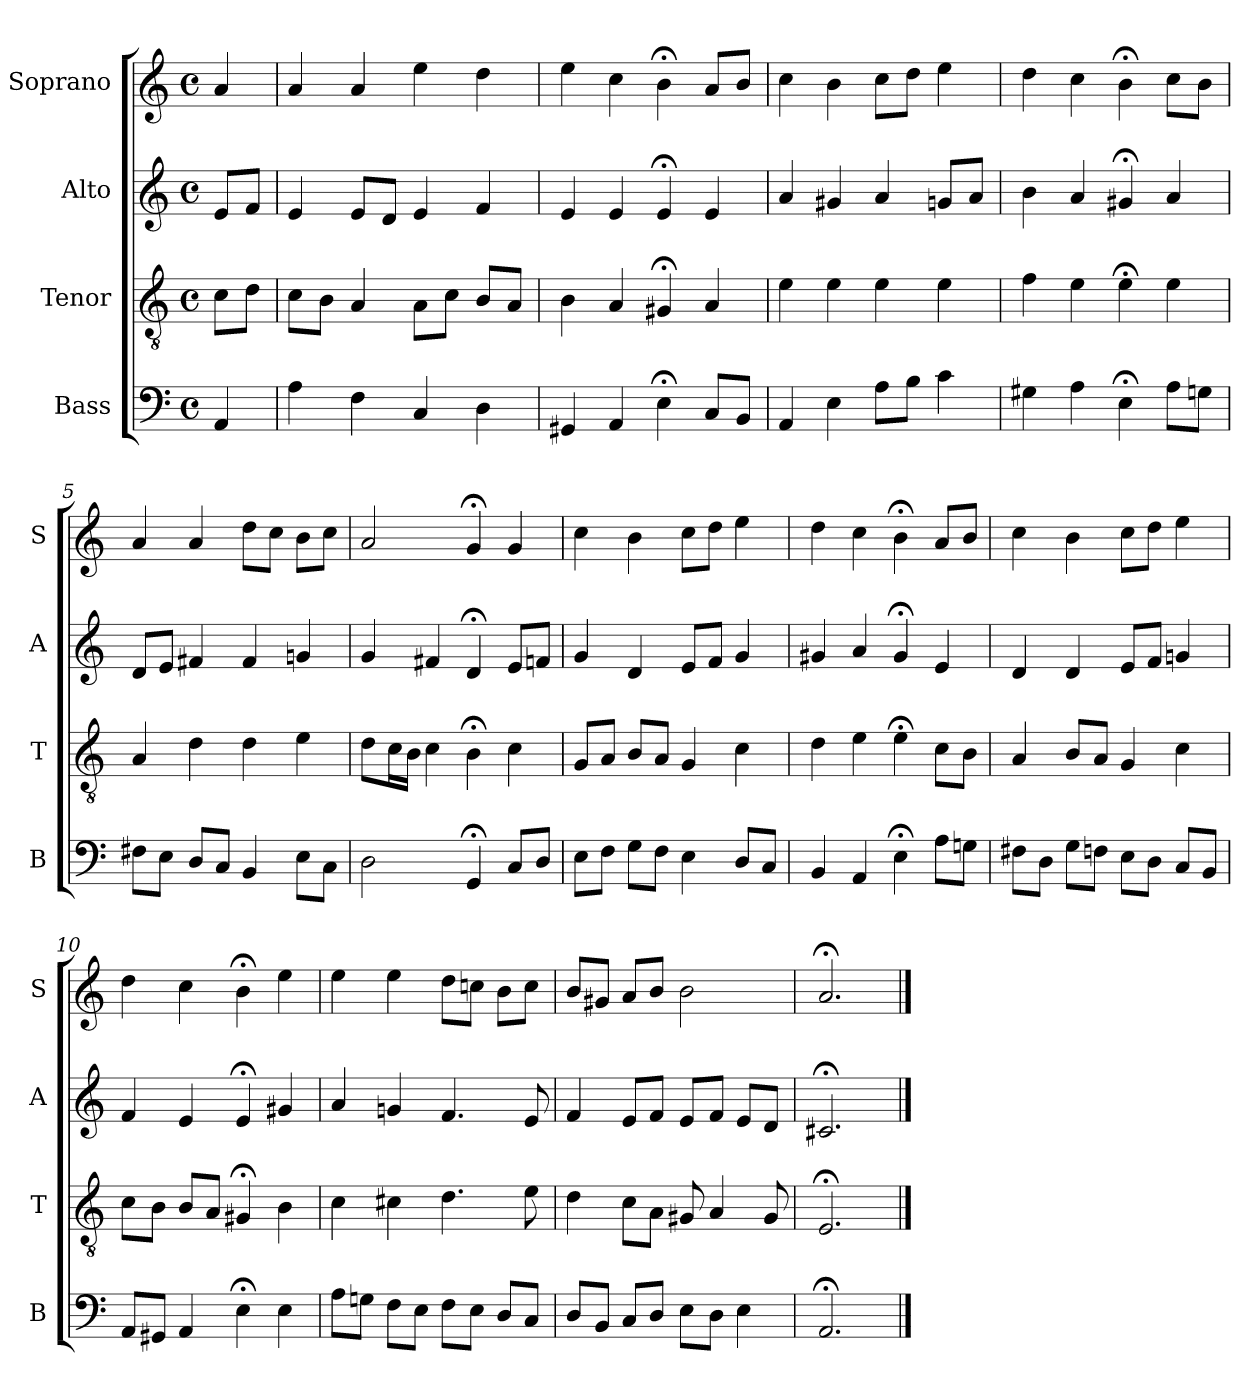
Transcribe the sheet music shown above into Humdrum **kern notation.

**kern	**kern	**kern	**kern
*part4	*part3	*part2	*part1
*staff4	*staff3	*staff2	*staff1
*I"Bass	*I"Tenor	*I"Alto	*I"Soprano
*I'B	*I'T	*I'A	*I'S
*clefF4	*clefGv2	*clefG2	*clefG2
*k[]	*k[]	*k[]	*k[]
*a:	*a:	*a:	*a:
*M4/4	*M4/4	*M4/4	*M4/4
*met(c)	*met(c)	*met(c)	*met(c)
*MM100	*MM100	*MM100	*MM100
=	=	=	=
4AA	8cL	8eL	4a
.	8dJ	8fJ	.
=1	=1	=1	=1
4A	8cL	4e	4a
.	8BJ	.	.
4F	4A	8eL	4a
.	.	8dJ	.
4C	8AL	4e	4ee
.	8cJ	.	.
4D	8BL	4f	4dd
.	8AJ	.	.
=2	=2	=2	=2
4GG#X	4B	4e	4ee
4AA	4A	4e	4cc
4E;<	4G#X;<	4e;<	4b;<
8CL	4A	4e	8aL
8BBJ	.	.	8bJ
=3	=3	=3	=3
4AA	4e	4a	4cc
4E	4e	4g#X	4b
8AL	4e	4a	8ccL
8BJ	.	.	8ddJ
4c	4e	8gnL	4ee
.	.	8aJ	.
=4	=4	=4	=4
4G#X	4f	4b	4dd
4A	4e	4a	4cc
4E;<	4e;<	4g#X;<	4b;<
8AL	4e	4a	8ccL
8GnJ	.	.	8bJ
=5	=5	=5	=5
8F#XL	4A	8dL	4a
8EJ	.	8eJ	.
8DL	4d	4f#X	4a
8CJ	.	.	.
4BB	4d	4f#	8ddL
.	.	.	8ccJ
8EL	4e	4gn	8bL
8CJ	.	.	8ccJ
=6	=6	=6	=6
2D	8dL	4g	2a
.	16cL	.	.
.	16BJJ	.	.
.	4c	4f#X	.
4GG;<	4B;<	4d;<	4g;<
8CL	4c	8eL	4g
8DJ	.	8fnJ	.
=7	=7	=7	=7
8EL	8GL	4g	4cc
8FJ	8AJ	.	.
8GL	8BL	4d	4b
8FJ	8AJ	.	.
4E	4G	8eL	8ccL
.	.	8fJ	8ddJ
8DL	4c	4g	4ee
8CJ	.	.	.
=8	=8	=8	=8
4BB	4d	4g#X	4dd
4AA	4e	4a	4cc
4E;<	4e;<	4g#;<	4b;<
8AL	8cL	4e	8aL
8GnJ	8BJ	.	8bJ
=9	=9	=9	=9
8F#XL	4A	4d	4cc
8DJ	.	.	.
8GL	8BL	4d	4b
8FnJ	8AJ	.	.
8EL	4G	8eL	8ccL
8DJ	.	8fJ	8ddJ
8CL	4c	4gn	4ee
8BBJ	.	.	.
=10	=10	=10	=10
8AAL	8cL	4f	4dd
8GG#XJ	8BJ	.	.
4AA	8BL	4e	4cc
.	8AJ	.	.
4E;<	4G#X;<	4e;<	4b;<
4E	4B	4g#X	4ee
=11	=11	=11	=11
8AL	4c	4a	4ee
8GnJ	.	.	.
8FL	4c#X	4gn	4ee
8EJ	.	.	.
8FL	4.d	4.f	8ddL
8EJ	.	.	8ccnJ
8DL	.	.	8bL
8CJ	8e	8e	8ccJ
=12	=12	=12	=12
8DL	4d	4f	8bL
8BBJ	.	.	8g#XJ
8CL	8cL	8eL	8aL
8DJ	8AJ	8fJ	8bJ
8EL	8G#X	8eL	2b
8DJ	4Ai	8fJ	.
4E	.	8eiL	.
.	8G#i	8diJ	.
=13	=13	=13	=13
2.AA;<	2.E;<	2.c#X;<	2.a;<
==	==	==	==
*-	*-	*-	*-
